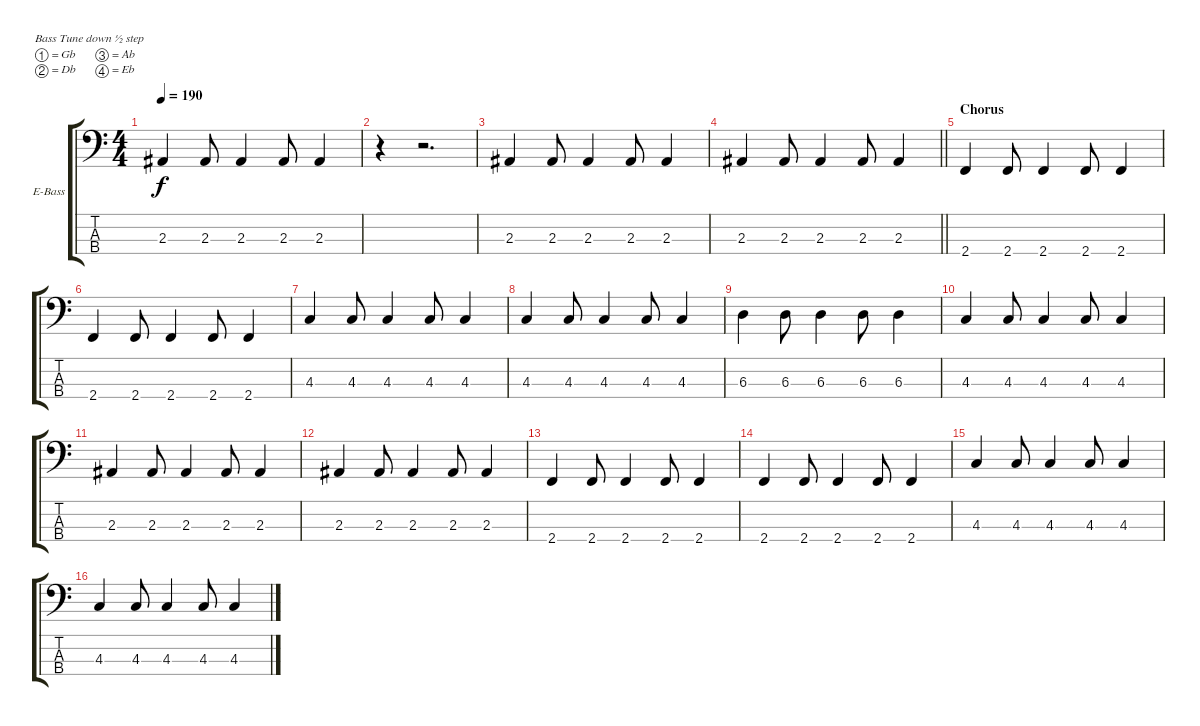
\bracketExtendMode groupsimilarinstruments
\firstSystemTrackNameOrientation horizontal
\otherSystemsTrackNameOrientation horizontal
\track ("Bass" "E-Bass") {instrument electricbasspick}
\staff {score tabs}
\tuning (Gb2 Db2 Ab1 Eb1)
\ts (4 4)
\tempo 190
\clef f4
\ks c
2.3.4{dy f} 2.3.8 2.3.4 2.3.8 2.3.4 |
r.4 r.2{d} |
2.3.4 2.3.8 2.3.4 2.3.8 2.3.4 |
\barLineRight lightlight
2.3.4 2.3.8 2.3.4 2.3.8 2.3.4 |
\section ("" "Chorus")
2.4.4 2.4.8 2.4.4 2.4.8 2.4.4 |
2.4.4 2.4.8 2.4.4 2.4.8 2.4.4 |
4.3.4 4.3.8 4.3.4 4.3.8 4.3.4 |
4.3.4 4.3.8 4.3.4 4.3.8 4.3.4 |
6.3.4 6.3.8 6.3.4 6.3.8 6.3.4 |
4.3.4 4.3.8 4.3.4 4.3.8 4.3.4 |
2.3.4 2.3.8 2.3.4 2.3.8 2.3.4 |
2.3.4 2.3.8 2.3.4 2.3.8 2.3.4 |
2.4.4 2.4.8 2.4.4 2.4.8 2.4.4 |
2.4.4 2.4.8 2.4.4 2.4.8 2.4.4 |
4.3.4 4.3.8 4.3.4 4.3.8 4.3.4 |
4.3.4 4.3.8 4.3.4 4.3.8 4.3.4
